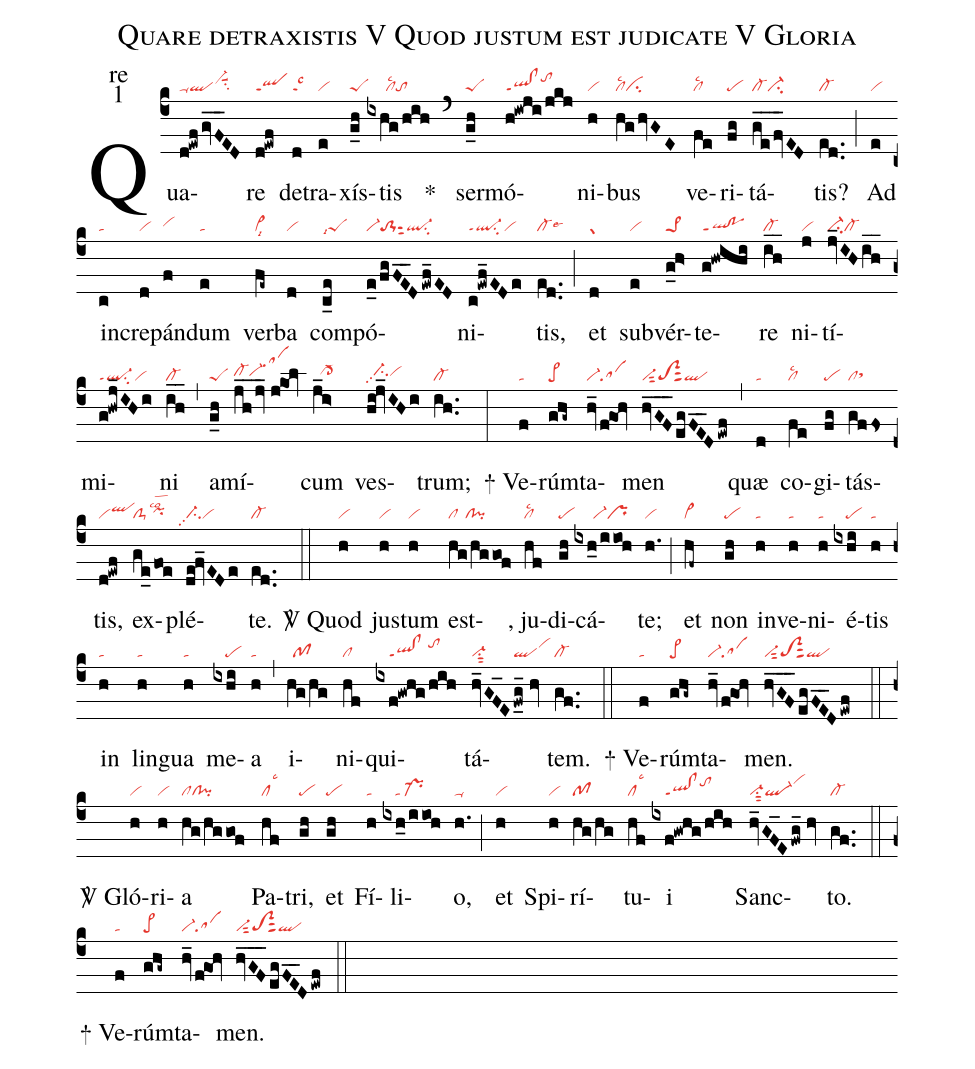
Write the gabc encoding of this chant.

name:Quare detraxistis V Quod justum est judicate V Gloria;
office-part:re;
mode:1;
nabc-lines:1;
%%
(c4) Qua(d!ewfgvF__ED|qlppu1vi-hisuu1su2)re(d!ewf|qlppt1) de(d|talsc3)tra(e|vi)xís(g_h|peS)tis(ixhg/hih|//////cllsc2to) <sp>*</sp>(`)
ser(g_h|peS)mó(h!iwji/jkj|ql!clppt1tohj)ni(h|vi)bus(hghvGE|cllsc2ci) ve(fe|cllsc2)ri(fg|pe)tá(gefv___ED|cl-ci-)tis?(ed..|cl-) (;)
Ad(e|vi) in(c|ta)cre(d|vi)pán(f|vihh)dum(e|ta) ver(fe~|vi>lsi8)ba(d|vi) com(c_e|peSlsi7)pó(e_0/fgFE__Dewf_ED|vi-to-1sut2ql-su2)ni(c!ewf_EDe|ql-ppt1su2vi)tis,(ed..|cl-lse6) (;)
et(d|gr) sub(e|vi)vér(g_0!h>|pe>1)te(g!hwihi|ql!poppt1)re(ih__|cl-) ni(j|vi)tí(jv_IHih__|ci-cl-)mi(g!hwj_IHi|ql-ppt1su2vi)ni(ih__|cl-) (,)
a(g_h|peS)mí(jh__/jv_//j@kol|cl-hhvi-hhsahl)cum(j_i>|//cl->hh) ves(hi@jv_IHi|//ci-hhpp2vihh)trum;(ih..|cl-) (:)

<sp>+</sp> Ve(f|ta)rúm(ghg~|pe>)ta(hv_f@goh|vi-sa)men(hvGF___egFE__Dewf|vi-sut2toS2sut2ql) (,)
quæ(d|ta) co(fe|cllsc2)gi(fg|pe)tás(gffs|clsthh)tis,(d!ewf|viqlhi) ex(ge_/foe|clS-pihhlsco2)plé(de!fv_EDe|ci-pp2vi)te.(ed..|cl-) (::)

<sp>V/</sp> Quod(h|vi) jus(h|vi)tum(h|vi) est(hg/hggof|cl//cl!pi), ju(hf|cllsc2)di(gh|pe)cá(ixh_0/iioh|//////vi-pr)te;(h.|vi) (;)
et(hf~|vi>) non(gh|pe) in(h|ta)ve(h|ta)ni(h|ta)é(ixhi|////pe)tis(h|ta) in(h|ta) lin(h|ta)gua(h|ta) me(ixhi|////pe)a(h|ta) (,)
i(hg/hg|//pf)ni(hf|cl)qui(ixf!gwhg|////ql!clppt1|hih|tohj)tá(hv_GF_E|vi-su1sut2|fwg__//hv|qlvihj)tem.(gf..|cl-) (::)

<sp>+</sp> Ve(f|ta)rúm(ghg~|pe>)ta(hv_f@goh|vi-sa)men.(hvGF___egFE__Dewf|vi-sut2toS2sut2ql) (::)

<sp>V/</sp> Gló(h|vi)ri(h|vi)a(hg/hggof|clcl!pi) Pa(hf|cllsc3)tri,(gh|pe)
et(gh|pe) Fí(h|ta)li(ixh_0/iioh|////ta/pr-)o,(h.|ta-) (;)
et(h|vi) Spi(h|vi)rí(hg/hg|pf)tu(hf|cllsc3)i(ixf!gwhg/hih|////ql!clppt1tohj)
Sanc(hv_GF_E/fwg_//hv|vi-su1sut2ql-vihk)to.(gf..|cl-) (::)

<sp>+</sp> Ve(f|ta)rúm(ghg~|pe>)ta(hv_f@goh|vi-sa)men.(hvGF___egFE__Dewf|vi-sut2toS2sut2ql) (::)
